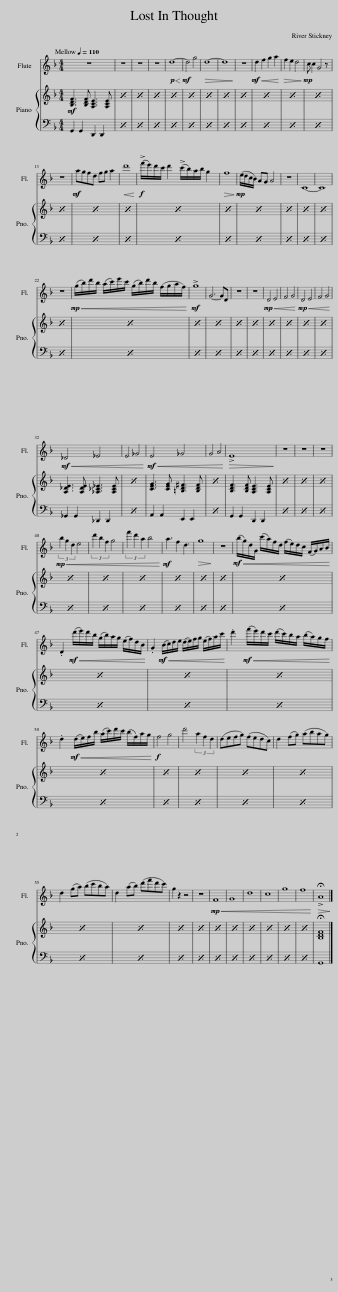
X:1
%%score 1 { 2 | 3 }
L:1/8
Q:1/4=110
M:4/4
I:linebreak $
K:F
V:1 treble
V:2 treble
V:3 bass
V:1
 z8 | z8 | z8 | z8 |!p!!<(! d8-!<)! | %5
!mf! d4 g4 |!>(! d8- | d8!>)! | z8 |!mf!!<(! d2 f2 g2 a2!<)! | %10
!>(! f2 e2 d4!>)! |!mp! c c2 G4 z |$ z8 |!mf! agfd fg a2 |!<(! d'8!<)! | %15
!f! (!>!f'/e'/)d'/c'/ d'2 (!>!c'/b/)a/b/ g2 |!>(! f8!>)! |!mp! (e/d/c/B/) AG A4 | z8 | C8- | %20
 C8 |$ z8 |!mp!!<(! (g/b/)d'/b/ (a/c'/)e'/c'/ (g/b/)d'/b/ (f/g/a/f/)!<)! |!mf! !>!g8 | G6- GD | %25
 z8 | z8 |!mp!!<(! D4 E4 | F4 G4!<)! |!mp!!<(! D4 E4 | %30
 F4 G4!<)! |$!mf!!<(! _D4 _E4 | E4 _G4!<)! |!mf!!<(! E4 _G4 | G4 A4!<)! | %35
!>(! !>!E8!>)! | z8 | z8 | z8 |$!mp!!<(! (3b2 g2 d2 e4 | %40
 (3d'2 b2 f2 g4 | (3f'2 d'2 a2 b4!<)! |!mf! a3 f2 d3 |!>(! g8!>)! | z8 | %45
!mf!!<(! (b/g/)d/G/ (c'/a/)f/d/ (f/e/)d/c/ (F/G/)A/B/!<)! |$ .D2!mf!!<(! (d'/e'/)d'/b/ (g/b/)a/g/ (e/f/)d/B/!<)! | .G2!mf!!<(! (B/c/)d/e/ (d/e/)f/g/ (e/f/)a/c'/!<)! | .d'2!mf!!<(! (f'/e'/)d'/c'/ (d'/c'/)b/a/ (b/a/)g/f/!<)! |$ .d2!mf!!<(! (d/e/)f/b/ (a/c'/)d'/c'/ (b/f/)a/g/!<)! | %50
!f! f4 g4 | d'4 (3a2 f2 d2 | (defg) (fedc) | d2 (fg) (abag) |$ d2 (ga) (bc'ba) | %55
 d2 (ab) (d'f'd'c') | g2 z2 z4 | z8 |!mp!!<(! F8 | G8 | %60
 d8 | c8 | g8 | f8!<)! |!>(! !>!!fermata!A8!>)! |] %65
V:2
!mf! [B,DF]3 [B,DF] [A,CE]3 [A,CE] | x8 | x8 | x8 | x8 | %5
 x8 | x8 | x8 | x8 | x8 | %10
 x8 | x8 |$ x8 | x8 | x8 | %15
 x8 | x8 | x8 | x8 | x8 | %20
 x8 |$ x8 | x8 | x8 | x8 | %25
 x8 | x8 | x8 | x8 | x8 | %30
 x8 |$ [A,_DE]3 [A,DE] [_A,_C_E]3 [A,CE] | x8 | [CEG]3 [CEG] [=B,D^F]3 [B,DF] | x8 | %35
 [B,DF]3 [B,DF] [A,CE]3 [A,CE] | x8 | x8 | x8 |$ x8 | %40
 x8 | x8 | x8 | x8 | x8 | %45
 x8 |$ x8 | x8 | x8 |$ x8 | %50
 x8 | x8 | x8 | x8 |$ x8 | %55
 x8 | x8 | x8 | x8 | x8 | %60
 x8 | x8 | x8 | x8 | !fermata![B,DF]8 |] %65
V:3
 G,,2 G,,2 D,,2 D,,2 | x8 | x8 | x8 | x8 | %5
 x8 | x8 | x8 | x8 | x8 | %10
 x8 | x8 |$ x8 | x8 | x8 | %15
 x8 | x8 | x8 | x8 | x8 | %20
 x8 |$ x8 | x8 | x8 | x8 | %25
 x8 | x8 | x8 | x8 | x8 | %30
 x8 |$ _G,,2 G,,2 _D,,2 D,,2 | x8 | A,,2 A,,2 E,,2 E,,2 | x8 | %35
 G,,2 G,,2 D,,2 D,,2 | x8 | x8 | x8 |$ x8 | %40
 x8 | x8 | x8 | x8 | x8 | %45
 x8 |$ x8 | x8 | x8 |$ x8 | %50
 x8 | x8 | x8 | x8 |$ x8 | %55
 x8 | x8 | x8 | x8 | x8 | %60
 x8 | x8 | x8 | x8 | G,,8 |] %65
